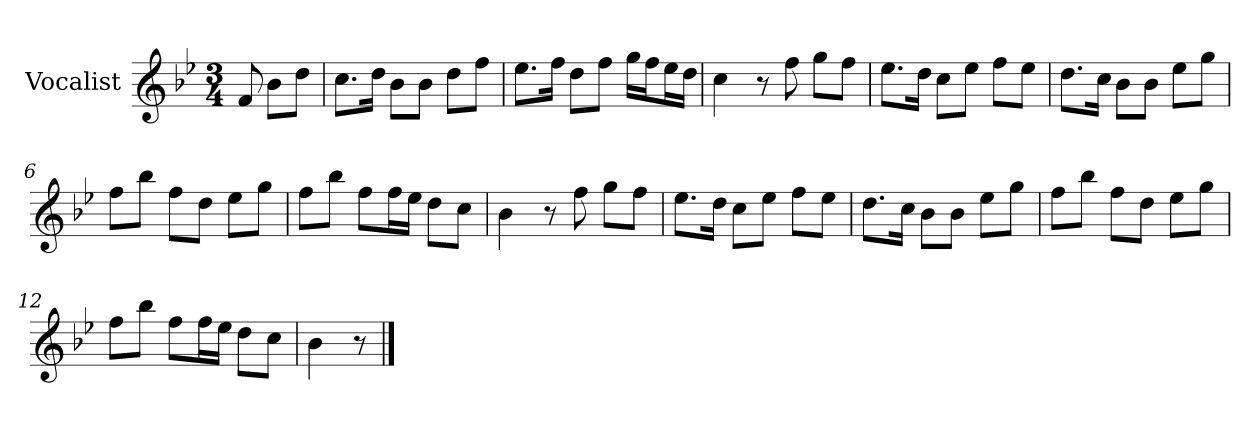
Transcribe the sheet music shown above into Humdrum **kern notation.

**kern
*part1
*staff1
*I"Vocalist
*k[b-e-]
*B-:
*M3/4
=
8f
8b-L
8ddJ
=1
8.ccL
16ddJk
8b-L
8b-J
8ddL
8ffJ
=2
8.ee-L
16ffJk
8ddL
8ffJ
16ggLL
16ffJ
16ee-L
16ddJJ
=3
4cc
8r
8ff
8ggL
8ffJ
=4
8.ee-L
16ddJk
8ccL
8ee-J
8ffL
8ee-J
=5
8.ddL
16ccJk
8b-L
8b-J
8ee-L
8ggJ
=6
8ffL
8bb-J
8ffL
8ddJ
8ee-L
8ggJ
=7
8ffL
8bb-J
8ffL
16ffL
16ee-JJ
8ddL
8ccJ
=8
4b-
8r
8ff
8ggL
8ffJ
=9
8.ee-L
16ddJk
8ccL
8ee-J
8ffL
8ee-J
=10
8.ddL
16ccJk
8b-L
8b-J
8ee-L
8ggJ
=11
8ffL
8bb-J
8ffL
8ddJ
8ee-L
8ggJ
=12
8ffL
8bb-J
8ffL
16ffL
16ee-JJ
8ddL
8ccJ
=13
4b-
8r
==
*-
